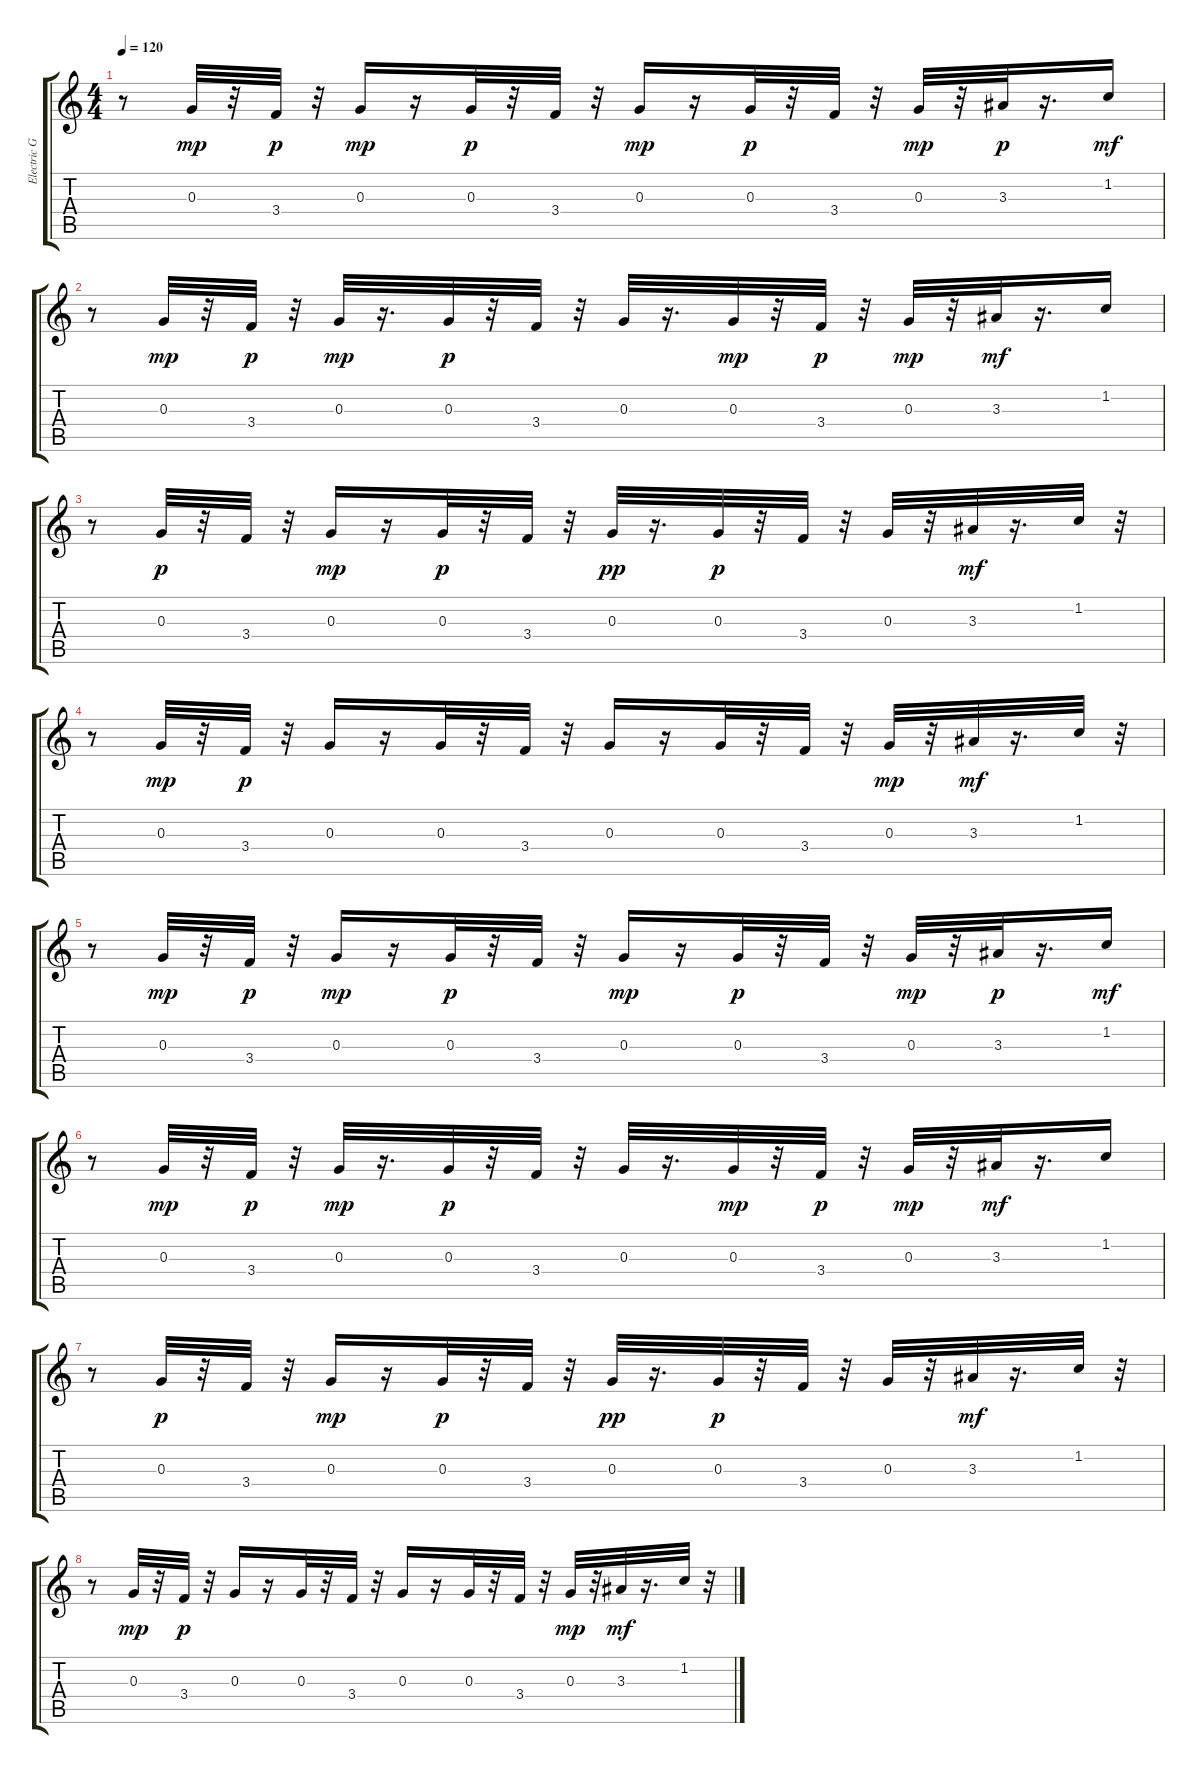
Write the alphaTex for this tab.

\track ("Electric Guitar" "Electric G") {instrument electricguitarmuted}
\staff {score tabs}
\tuning (E4 B3 G3 D3 A2 E2) {hide}
\ts (4 4)
\tempo 120
\clef g2
\ks c
r.8{dy mf} 0.3.32{dy mp} r.32 3.4.32{dy p} r.32 0.3.16{dy mp} r.16 0.3.32{dy p} r.32 3.4.32 r.32 0.3.16{dy mp} r.16 0.3.32{dy p} r.32 3.4.32 r.32 0.3.32{dy mp} r.32 3.3.32{dy p} r.16{d} 1.2.16{dy mf} |
r.8 0.3.32{dy mp} r.32 3.4.32{dy p} r.32 0.3.32{dy mp} r.16{d} 0.3.32{dy p} r.32 3.4.32 r.32 0.3.32 r.16{d} 0.3.32{dy mp} r.32 3.4.32{dy p} r.32 0.3.32{dy mp} r.32 3.3.32{dy mf} r.16{d} 1.2.16 |
r.8 0.3.32{dy p} r.32 3.4.32 r.32 0.3.16{dy mp} r.16 0.3.32{dy p} r.32 3.4.32 r.32 0.3.32{dy pp} r.16{d} 0.3.32{dy p} r.32 3.4.32 r.32 0.3.32 r.32 3.3.32{dy mf} r.16{d} 1.2.32 r.32 |
r.8 0.3.32{dy mp} r.32 3.4.32{dy p} r.32 0.3.16 r.16 0.3.32 r.32 3.4.32 r.32 0.3.16 r.16 0.3.32 r.32 3.4.32 r.32 0.3.32{dy mp} r.32 3.3.32{dy mf} r.16{d} 1.2.32 r.32 |
r.8 0.3.32{dy mp} r.32 3.4.32{dy p} r.32 0.3.16{dy mp} r.16 0.3.32{dy p} r.32 3.4.32 r.32 0.3.16{dy mp} r.16 0.3.32{dy p} r.32 3.4.32 r.32 0.3.32{dy mp} r.32 3.3.32{dy p} r.16{d} 1.2.16{dy mf} |
r.8 0.3.32{dy mp} r.32 3.4.32{dy p} r.32 0.3.32{dy mp} r.16{d} 0.3.32{dy p} r.32 3.4.32 r.32 0.3.32 r.16{d} 0.3.32{dy mp} r.32 3.4.32{dy p} r.32 0.3.32{dy mp} r.32 3.3.32{dy mf} r.16{d} 1.2.16 |
r.8 0.3.32{dy p} r.32 3.4.32 r.32 0.3.16{dy mp} r.16 0.3.32{dy p} r.32 3.4.32 r.32 0.3.32{dy pp} r.16{d} 0.3.32{dy p} r.32 3.4.32 r.32 0.3.32 r.32 3.3.32{dy mf} r.16{d} 1.2.32 r.32 |
r.8 0.3.32{dy mp} r.32 3.4.32{dy p} r.32 0.3.16 r.16 0.3.32 r.32 3.4.32 r.32 0.3.16 r.16 0.3.32 r.32 3.4.32 r.32 0.3.32{dy mp} r.32 3.3.32{dy mf} r.16{d} 1.2.32 r.32
